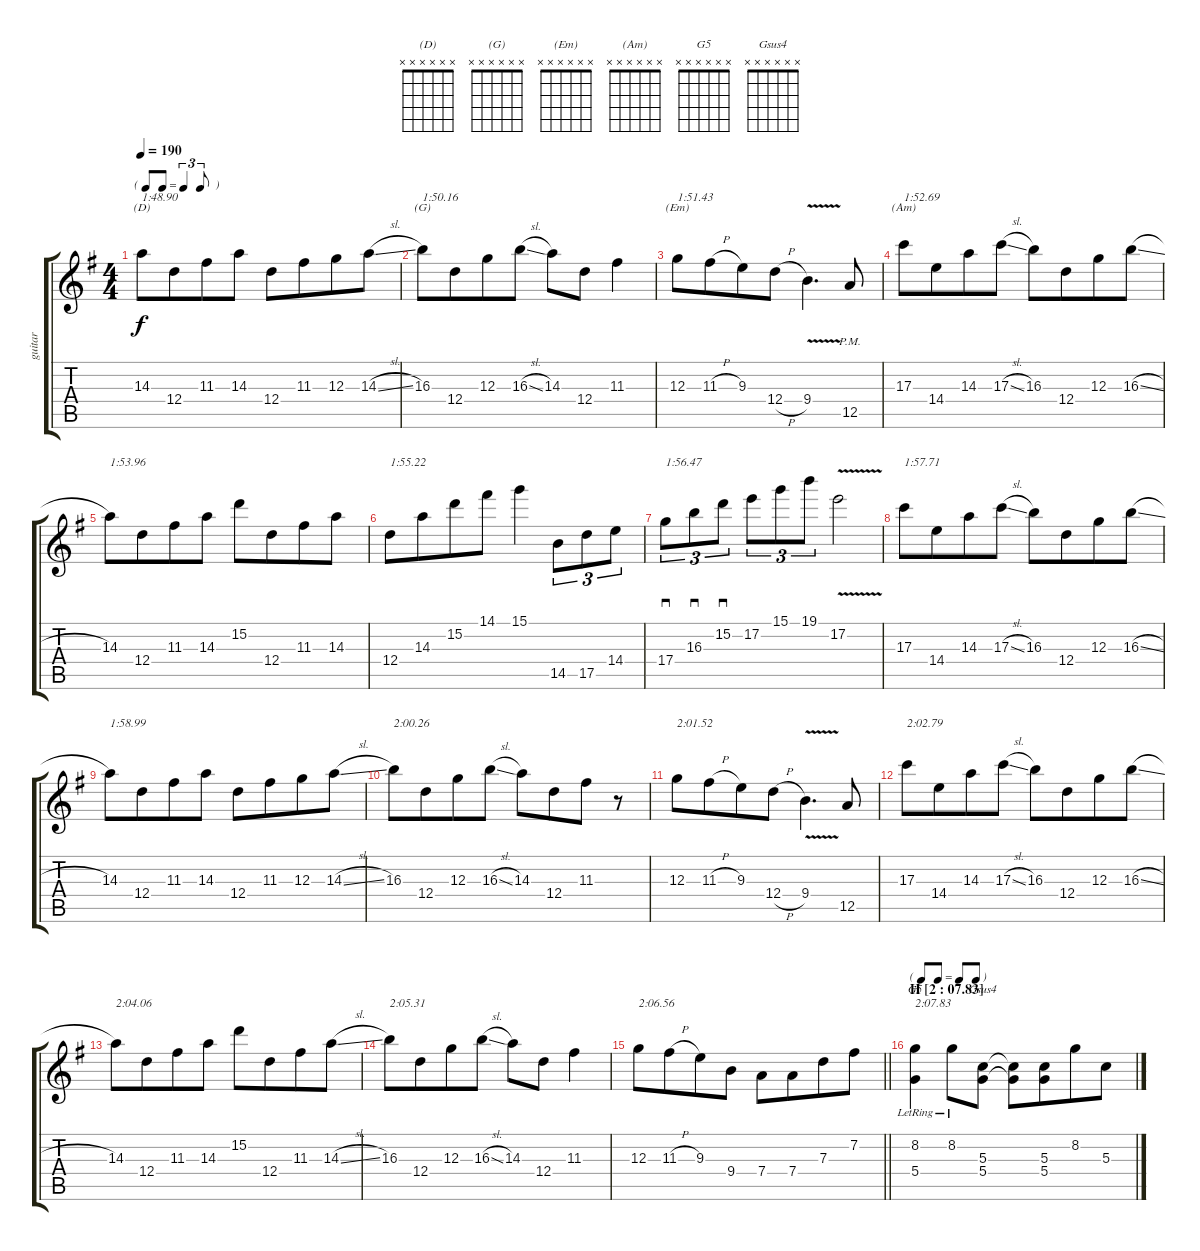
\track ("guitar" "guitar") {instrument overdrivenguitar}
\staff {score tabs}
\tuning (E4 B3 G3 D3 A2 E2) {hide}
\chord ("(D)" x x x x x x)
\chord ("(G)" x x x x x x)
\chord ("(Em)" x x x x x x)
\chord ("(Am)" x x x x x x)
\chord ("G5" x x x x x x)
\chord ("Gsus4" x x x x x x)
\ts (4 4)
\tf triplet8th
\tempo 190
\clef g2
\ks g
14.3.8{ch "(D)" txt "1:48.90" dy f} 12.4.8{beam merge} 11.3.8 14.3.8 12.4.8 11.3.8{beam merge} 12.3.8 14.3{sl}.8 |
16.3.8{ch "(G)" txt "1:50.16"} 12.4.8{beam merge} 12.3.8 16.3{sl}.8 14.3.8 12.4.8 11.3.4 |
12.3.8{ch "(Em)" txt "1:51.43"} 11.3{h}.8{beam merge} 9.3.8 12.4{h}.8 9.4{v}.4{d} 12.5{pm}.8 |
17.3.8{ch "(Am)" txt "1:52.69"} 14.4.8{beam merge} 14.3.8 17.3{sl}.8 16.3.8 12.4.8{beam merge} 12.3.8 16.3{sl}.8 |
14.3.8{txt "1:53.96"} 12.4.8{beam merge} 11.3.8 14.3.8 15.2.8 12.4.8{beam merge} 11.3.8 14.3.8 |
12.4.8{txt "1:55.22"} 14.3.8{beam merge} 15.2.8 14.1.8 15.1.4 14.5.8{tu (3 2)} 17.5.8{tu (3 2)} 14.4.8{tu (3 2)} |
17.4.8{sd tu (3 2) txt "1:56.47"} 16.3.8{sd tu (3 2)} 15.2.8{sd tu (3 2)} 17.2.8{tu (3 2)} 15.1.8{tu (3 2)} 19.1.8{tu (3 2)} 17.2{v}.2 |
17.3.8{txt "1:57.71"} 14.4.8{beam merge} 14.3.8 17.3{sl}.8 16.3.8 12.4.8{beam merge} 12.3.8 16.3{sl}.8 |
14.3.8{txt "1:58.99"} 12.4.8{beam merge} 11.3.8 14.3.8 12.4.8 11.3.8{beam merge} 12.3.8 14.3{sl}.8 |
16.3.8{txt "2:00.26"} 12.4.8{beam merge} 12.3.8 16.3{sl}.8 14.3.8 12.4.8{beam merge} 11.3.8 r.8 |
12.3.8{txt "2:01.52"} 11.3{h}.8{beam merge} 9.3.8 12.4{h}.8 9.4{v}.4{d} 12.5.8 |
17.3.8{txt "2:02.79"} 14.4.8{beam merge} 14.3.8 17.3{sl}.8 16.3.8 12.4.8{beam merge} 12.3.8 16.3{sl}.8 |
14.3.8{txt "2:04.06"} 12.4.8{beam merge} 11.3.8 14.3.8 15.2.8 12.4.8{beam merge} 11.3.8 14.3{sl}.8 |
16.3.8{txt "2:05.31"} 12.4.8{beam merge} 12.3.8 16.3{sl}.8 14.3.8 12.4.8 11.3.4 |
\barLineRight lightlight
12.3.8{txt "2:06.56"} 11.3{h}.8{beam merge} 9.3.8 9.4.8 7.4.8 7.4.8{beam merge} 7.3.8 7.2.8 |
\tf none
\section ("" "H [2 : 07.83]")
(8.2{lr} 5.4{lr}).4{ch "G5" txt "2:07.83"} 8.2{lr}.8 (5.3 5.4).8{ch "Gsus4"} (5.3{t} 5.4{t}).8 (5.3 5.4).8{beam merge} 8.2.8 5.3{h}.8
